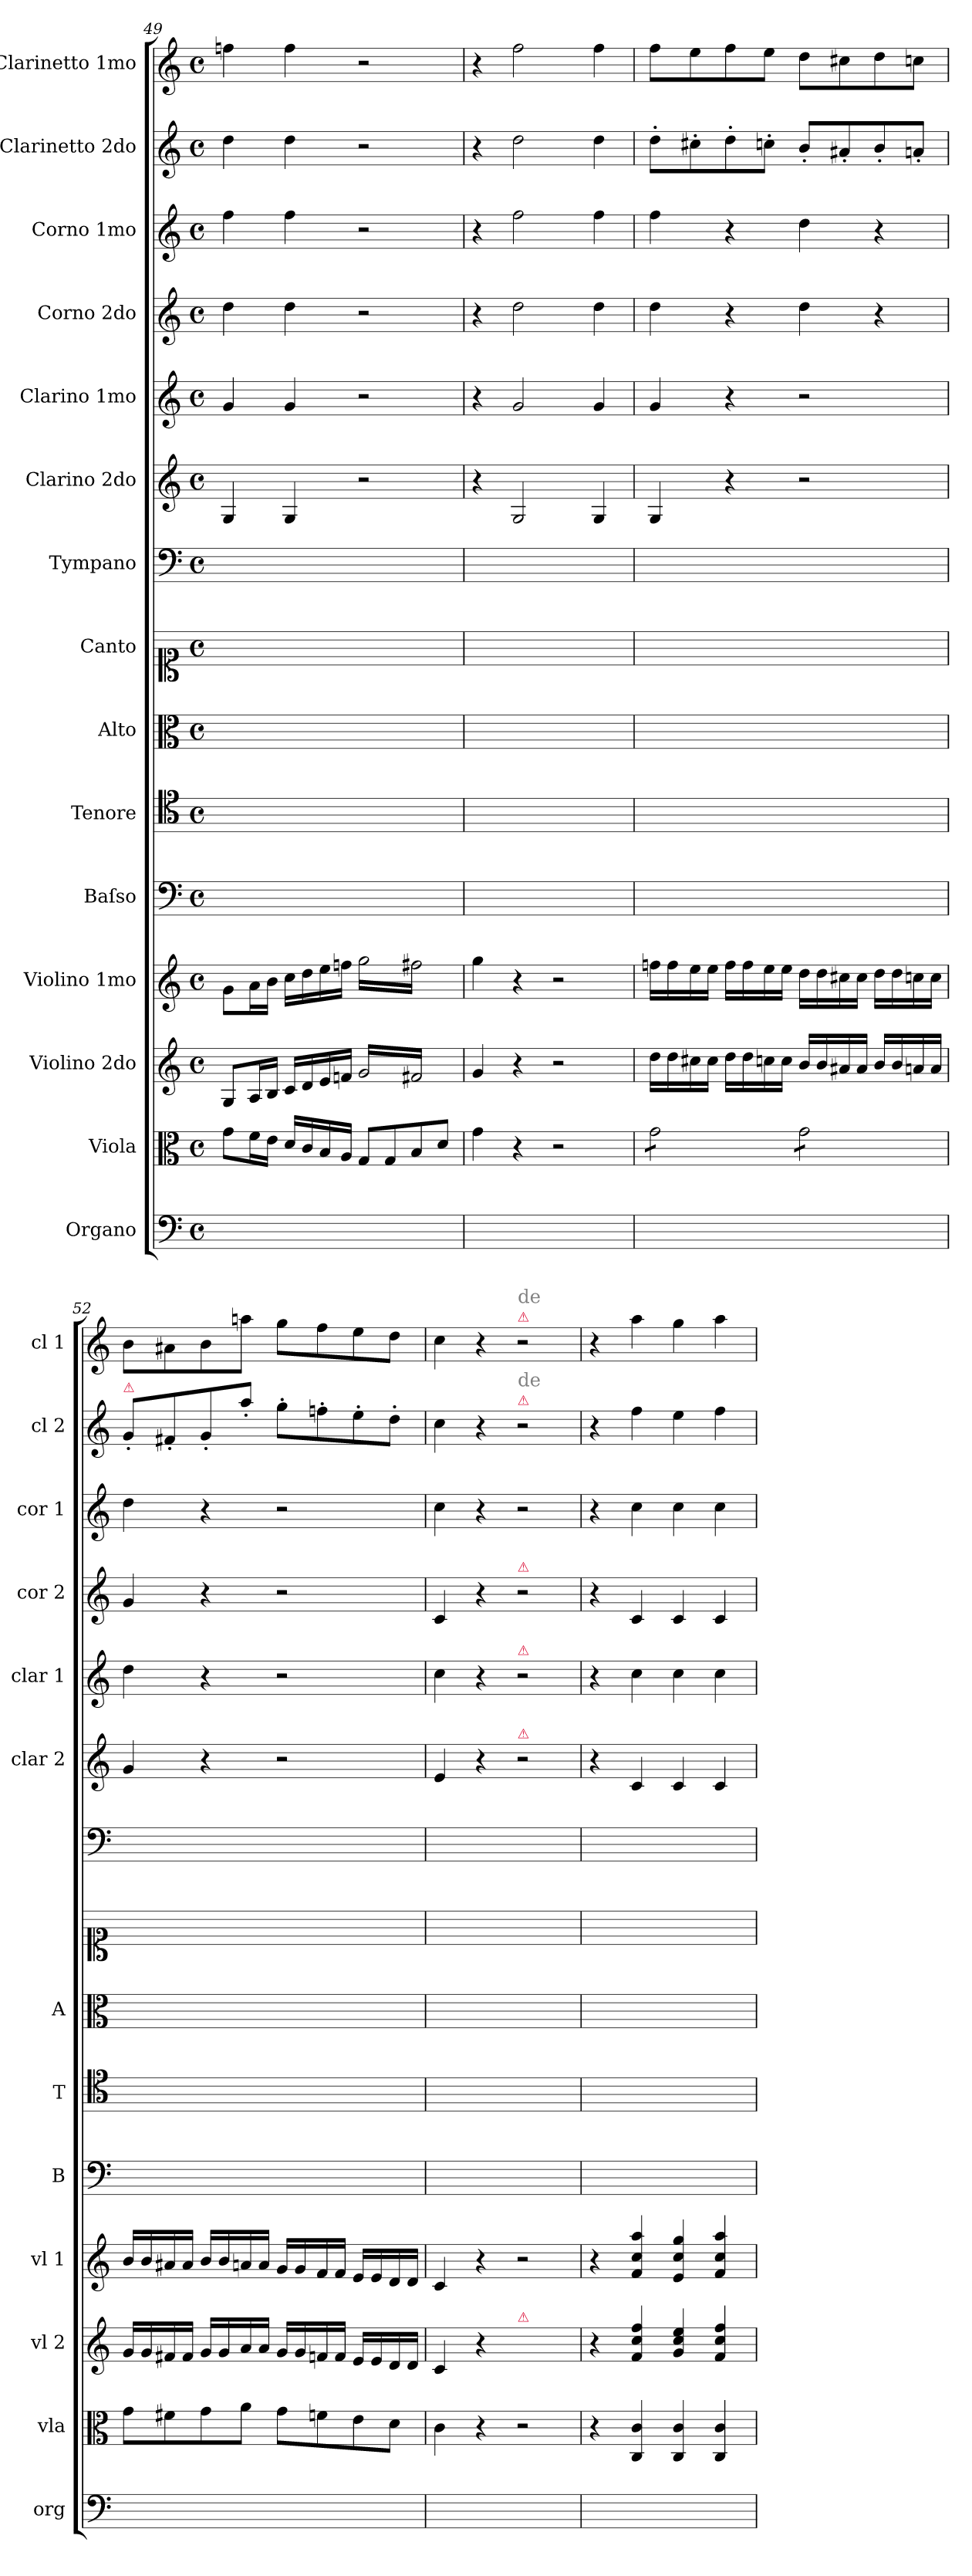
**kern	**kern	**kern	**kern	**kern	**kern	**kern	**kern	**kern	**kern	**kern	**kern	**kern	**kern	**kern
*part15	*part14	*part13	*part12	*part11	*part10	*part9	*part8	*part7	*part6	*part5	*part4	*part3	*part2	*part1
*staff15	*staff14	*staff13	*staff12	*staff11	*staff10	*staff9	*staff8	*staff7	*staff6	*staff5	*staff4	*staff3	*staff2	*staff1
*I"Organo	*I"Viola	*I"Violino 2do	*I"Violino 1mo	*I"Baſso	*I"Tenore	*I"Alto	*I"Canto	*I"Tympano	*I"Clarino 2do	*I"Clarino 1mo	*I"Corno 2do	*I"Corno 1mo	*I"Clarinetto 2do	*I"Clarinetto 1mo
*I'org	*I'vla	*I'vl 2	*I'vl 1	*I'B	*I'T	*I'A	*	*	*I'clar 2	*I'clar 1	*I'cor 2	*I'cor 1	*I'cl 2	*I'cl 1
*clefF4	*clefC3	*clefG2	*clefG2	*clefF4	*clefC4	*clefC3	*clefC1	*clefF4	*clefG2	*clefG2	*clefG2	*clefG2	*clefG2	*clefG2
*k[]	*k[]	*k[]	*k[]	*k[]	*k[]	*k[]	*k[]	*k[]	*k[]	*k[]	*k[]	*k[]	*k[]	*k[]
*C:	*C:	*C:	*C:	*C:	*C:	*C:	*C:	*C:	*C:	*C:	*C:	*C:	*C:	*C:
*M4/4	*M4/4	*M4/4	*M4/4	*M4/4	*M4/4	*M4/4	*M4/4	*M4/4	*M4/4	*M4/4	*M4/4	*M4/4	*M4/4	*M4/4
*met(c)	*met(c)	*met(c)	*met(c)	*met(c)	*met(c)	*met(c)	*met(c)	*met(c)	*met(c)	*met(c)	*met(c)	*met(c)	*met(c)	*met(c)
=49	=49	=49	=49	=49	=49	=49	=49	=49	=49	=49	=49	=49	=49	=49
1ryy	8g\L	8G/L	8g\L	1ryy	1ryy	1ryy	1ryy	1ryy	4G/	4g/	4dd\	4ff\	4dd\	4ffn\
.	16f\L	16A/L	16a\L	.	.	.	.	.	.	.	.	.	.	.
.	16e\JJ	16B/JJ	16b\JJ	.	.	.	.	.	.	.	.	.	.	.
.	16d/LL	16c/LL	16cc\LL	.	.	.	.	.	4G/	4g/	4dd\	4ff\	4dd\	4ff\
.	16c/	16d/	16dd\	.	.	.	.	.	.	.	.	.	.	.
.	16B/	16e/	16ee\	.	.	.	.	.	.	.	.	.	.	.
.	16A/JJ	16fn/JJ	16ffn\JJ	.	.	.	.	.	.	.	.	.	.	.
*	*	*tremolo	*	*	*	*	*	*	*	*	*	*	*	*
*	*	*	*tremolo	*	*	*	*	*	*	*	*	*	*	*
.	8G/L	16g/LL	(16gg\LL	.	.	.	.	.	2r	2r	2r	2r	2r	2r
.	.	16f#X/	16ff#X\)	.	.	.	.	.	.	.	.	.	.	.
.	8G/	16g/	16gg\	.	.	.	.	.	.	.	.	.	.	.
.	.	16f#X/	16ff#X\)	.	.	.	.	.	.	.	.	.	.	.
.	8B/	16g/	16gg\	.	.	.	.	.	.	.	.	.	.	.
.	.	16f#X/	16ff#X\)	.	.	.	.	.	.	.	.	.	.	.
.	8d/J	16g/	16gg\	.	.	.	.	.	.	.	.	.	.	.
.	.	16f#X/JJ	16ff#X\)JJ	.	.	.	.	.	.	.	.	.	.	.
*	*	*	*Xtremolo	*	*	*	*	*	*	*	*	*	*	*
*	*	*Xtremolo	*	*	*	*	*	*	*	*	*	*	*	*
=50	=50	=50	=50	=50	=50	=50	=50	=50	=50	=50	=50	=50	=50	=50
1ryy	4g\	4g/	4gg\	1ryy	1ryy	1ryy	1ryy	1ryy	4r	4r	4r	4r	4r	4r
.	.	.	.	.	.	.	.	.	.	.	.	.	.	.
.	.	.	.	.	.	.	.	.	.	.	.	.	.	.
.	.	.	.	.	.	.	.	.	.	.	.	.	.	.
.	4r	4r	4r	.	.	.	.	.	2G/	2g/	2dd\	2ff\	2dd\	2ff\
.	2r	2r	2r	.	.	.	.	.	.	.	.	.	.	.
.	.	.	.	.	.	.	.	.	4G/	4g/	4dd\	4ff\	4dd\	4ff\
=51	=51	=51	=51	=51	=51	=51	=51	=51	=51	=51	=51	=51	=51	=51
*	*tremolo	*	*	*	*	*	*	*	*	*	*	*	*	*
1ryy	8g\L	16dd\LL	16ffn\LL	1ryy	1ryy	1ryy	1ryy	1ryy	4G/	4g/	4dd\	4ff\	8dd'\L	8ff\L
.	.	16dd\	16ff\	.	.	.	.	.	.	.	.	.	.	.
.	8g\	16cc#X\	16ee\	.	.	.	.	.	.	.	.	.	8cc#X'\	8ee\
.	.	16cc#\JJ	16ee\JJ	.	.	.	.	.	.	.	.	.	.	.
.	8g\	16dd\LL	16ff\LL	.	.	.	.	.	4r	4r	4r	4r	8dd'\	8ff\
.	.	16dd\	16ff\	.	.	.	.	.	.	.	.	.	.	.
.	8g\J	16ccn\	16ee\	.	.	.	.	.	.	.	.	.	8ccn'\J	8ee\J
.	.	16cc\JJ	16ee\JJ	.	.	.	.	.	.	.	.	.	.	.
.	8g\L	16b/LL	16dd\LL	.	.	.	.	.	2r	2r	4dd\	4dd\	8b'/L	8dd\L
.	.	16b/	16dd\	.	.	.	.	.	.	.	.	.	.	.
.	8g\	16a#X/	16cc#X\	.	.	.	.	.	.	.	.	.	8a#X'/	8cc#X\
.	.	16a#/JJ	16cc#\JJ	.	.	.	.	.	.	.	.	.	.	.
.	8g\	16b/LL	16dd\LL	.	.	.	.	.	.	.	4r	4r	8b'/	8dd\
.	.	16b/	16dd\	.	.	.	.	.	.	.	.	.	.	.
.	8g\J	16an/	16ccn\	.	.	.	.	.	.	.	.	.	8an'/J	8ccn\J
*	*Xtremolo	*	*	*	*	*	*	*	*	*	*	*	*	*
.	.	16a/JJ	16cc\JJ	.	.	.	.	.	.	.	.	.	.	.
=52	=52	=52	=52	=52	=52	=52	=52	=52	=52	=52	=52	=52	=52	=52
!	!	!	!	!	!	!	!	!	!	!	!	!	!LO:TX:a:color=crimson:t=⚠	!
1ryy	8g\L	16g/LL	16b/LL	1ryy	1ryy	1ryy	1ryy	1ryy	4g/	4dd\	4g/	4dd\	8g'/L	8b\L
.	.	16g/	16b/	.	.	.	.	.	.	.	.	.	.	.
.	8f#X\	16f#X/	16a#X/	.	.	.	.	.	.	.	.	.	8f#X'/	8a#X\
.	.	16f#/JJ	16a#/JJ	.	.	.	.	.	.	.	.	.	.	.
.	8g\	16g/LL	16b/LL	.	.	.	.	.	4r	4r	4r	4r	8g'/	8b\
.	.	16g/	16b/	.	.	.	.	.	.	.	.	.	.	.
.	8a\J	16a/	16an/	.	.	.	.	.	.	.	.	.	8aa'\J	8aan\J
.	.	16a/JJ	16a/JJ	.	.	.	.	.	.	.	.	.	.	.
.	8g\L	16g/LL	16g/LL	.	.	.	.	.	2r	2r	2r	2r	8gg'\L	8gg\L
.	.	16g/	16g/	.	.	.	.	.	.	.	.	.	.	.
.	8fn\	16fn/	16f/	.	.	.	.	.	.	.	.	.	8ffn'\	8ff\
.	.	16f/JJ	16f/JJ	.	.	.	.	.	.	.	.	.	.	.
.	8e\	16e/LL	16e/LL	.	.	.	.	.	.	.	.	.	8ee'\	8ee\
.	.	16e/	16e/	.	.	.	.	.	.	.	.	.	.	.
.	8d\J	16d/	16d/	.	.	.	.	.	.	.	.	.	8dd'\J	8dd\J
.	.	16d/JJ	16d/JJ	.	.	.	.	.	.	.	.	.	.	.
=53	=53	=53	=53	=53	=53	=53	=53	=53	=53	=53	=53	=53	=53	=53
1ryy	4c\	4c/	4c/	1ryy	1ryy	1ryy	1ryy	1ryy	4e/	4cc\	4c/	4cc\	4cc\	4cc\
.	4r	4r	4r	.	.	.	.	.	4r	4r	4r	4r	4r	4r
!	!	!	!	!	!	!	!	!	!	!	!	!	!	!LO:TX:a:color=crimson:t=⚠
!	!	!	!	!	!	!	!	!	!	!	!	!	!	!LO:TX:a:color=grey:t=de
!	!	!	!	!	!	!	!	!	!	!	!	!	!LO:TX:a:color=crimson:t=⚠	!
!	!	!	!	!	!	!	!	!	!	!	!	!	!LO:TX:a:color=grey:t=de	!
!	!	!	!	!	!	!	!	!	!	!	!LO:TX:a:color=crimson:t=⚠	!	!	!
!	!	!	!	!	!	!	!	!	!	!LO:TX:a:color=crimson:t=⚠	!	!	!	!
!	!	!	!	!	!	!	!	!	!LO:TX:a:color=crimson:t=⚠	!	!	!	!	!
!	!	!LO:TX:a:color=crimson:t=⚠	!	!	!	!	!	!	!	!	!	!	!	!
.	2r	2ryy	2r	.	.	.	.	.	2r	2r	2r	2r	2r	2r
=54	=54	=54	=54	=54	=54	=54	=54	=54	=54	=54	=54	=54	=54	=54
1ryy	4r	4r	4r	1ryy	1ryy	1ryy	1ryy	1ryy	4r	4r	4r	4r	4r	4r
.	4C/ 4c/	4f/ 4cc/ 4ff/	4f/ 4cc/ 4aa/	.	.	.	.	.	4c/	4cc\	4c/	4cc\	4ff\	4aa\
.	4C/ 4c/	4g/ 4cc/ 4ee/	4e/ 4cc/ 4gg/	.	.	.	.	.	4c/	4cc\	4c/	4cc\	4ee\	4gg\
.	4C/ 4c/	4f/ 4cc/ 4ff/	4f/ 4cc/ 4aa/	.	.	.	.	.	4c/	4cc\	4c/	4cc\	4ff\	4aa\
=	=	=	=	=	=	=	=	=	=	=	=	=	=	=
*-	*-	*-	*-	*-	*-	*-	*-	*-	*-	*-	*-	*-	*-	*-
